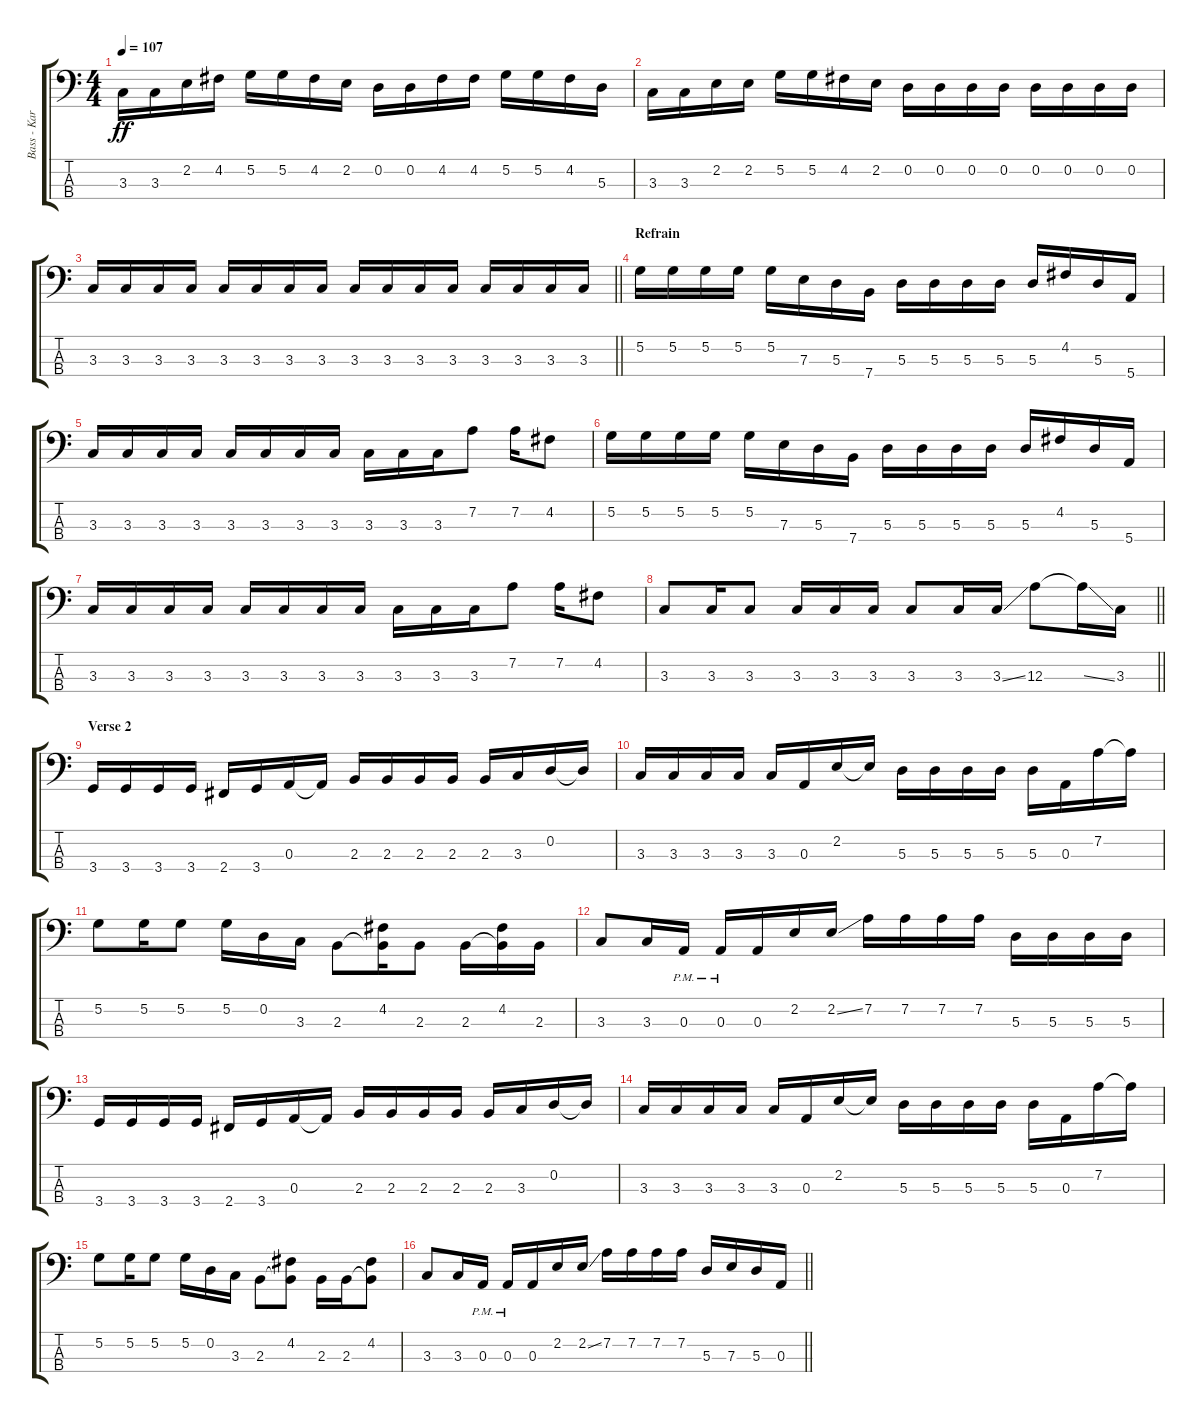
\track ("Bass - Karl Alvarez" "Bass - Kar") {instrument electricbassfinger}
\staff {score tabs}
\tuning (G2 D2 A1 E1) {hide}
\ts (4 4)
\tempo 107
\clef f4
\ks c
3.3.16{dy ff} 3.3.16 2.2.16 4.2.16 5.2.16 5.2.16 4.2.16 2.2.16 0.2.16 0.2.16 4.2.16 4.2.16 5.2.16 5.2.16 4.2.16 5.3.16 |
3.3.16 3.3.16 2.2.16 2.2.16 5.2.16 5.2.16 4.2.16 2.2.16 0.2.16 0.2.16 0.2.16 0.2.16 0.2.16 0.2.16 0.2.16 0.2.16 |
\barLineRight lightlight
3.3.16 3.3.16 3.3.16 3.3.16 3.3.16 3.3.16 3.3.16 3.3.16 3.3.16 3.3.16 3.3.16 3.3.16 3.3.16 3.3.16 3.3.16 3.3.16 |
\section ("" "Refrain")
5.2.16 5.2.16 5.2.16 5.2.16 5.2.16 7.3.16 5.3.16 7.4.16 5.3.16 5.3.16 5.3.16 5.3.16 5.3.16 4.2.16 5.3.16 5.4.16 |
3.3.16 3.3.16 3.3.16 3.3.16 3.3.16 3.3.16 3.3.16 3.3.16 3.3.16 3.3.16 3.3.16 7.2.8 7.2.16 4.2.8 |
5.2.16 5.2.16 5.2.16 5.2.16 5.2.16 7.3.16 5.3.16 7.4.16 5.3.16 5.3.16 5.3.16 5.3.16 5.3.16 4.2.16 5.3.16 5.4.16 |
3.3.16 3.3.16 3.3.16 3.3.16 3.3.16 3.3.16 3.3.16 3.3.16 3.3.16 3.3.16 3.3.16 7.2.8 7.2.16 4.2.8 |
\barLineRight lightlight
3.3.8 3.3.16 3.3.8 3.3.16 3.3.16 3.3.16 3.3.8 3.3.16 3.3{ss}.16 12.3.8 12.3{ss t}.16 3.3.16 |
\section ("" "Verse 2")
3.4.16 3.4.16 3.4.16 3.4.16 2.4.16 3.4.16 0.3.16 0.3{t}.16 2.3.16 2.3.16 2.3.16 2.3.16 2.3.16 3.3.16 0.2.16 0.2{t}.16 |
3.3.16 3.3.16 3.3.16 3.3.16 3.3.16 0.3.16 2.2.16 2.2{t}.16 5.3.16 5.3.16 5.3.16 5.3.16 5.3.16 0.3.16 7.2.16 7.2{t}.16 |
5.2.8 5.2.16 5.2.8 5.2.16 0.2.16 3.3.16 2.3.8 (4.2 2.3{t}).16 2.3.8 2.3.16 (4.2 2.3{t}).16 2.3.16 |
3.3.8 3.3.16 0.3{pm}.16 0.3{pm}.16 0.3.16 2.2.16 2.2{ss}.16 7.2.16 7.2.16 7.2.16 7.2.16 5.3.16 5.3.16 5.3.16 5.3.16 |
3.4.16 3.4.16 3.4.16 3.4.16 2.4.16 3.4.16 0.3.16 0.3{t}.16 2.3.16 2.3.16 2.3.16 2.3.16 2.3.16 3.3.16 0.2.16 0.2{t}.16 |
3.3.16 3.3.16 3.3.16 3.3.16 3.3.16 0.3.16 2.2.16 2.2{t}.16 5.3.16 5.3.16 5.3.16 5.3.16 5.3.16 0.3.16 7.2.16 7.2{t}.16 |
5.2.8 5.2.16 5.2.8 5.2.16 0.2.16 3.3.16 2.3.8 (4.2 2.3{t}).8 2.3.16 2.3.16 (4.2 2.3{t}).8 |
\barLineRight lightlight
3.3.8 3.3.16 0.3{pm}.16 0.3{pm}.16 0.3.16 2.2.16 2.2{ss}.16 7.2.16 7.2.16 7.2.16 7.2.16 5.3.16 7.3.16 5.3.16 0.3.16
